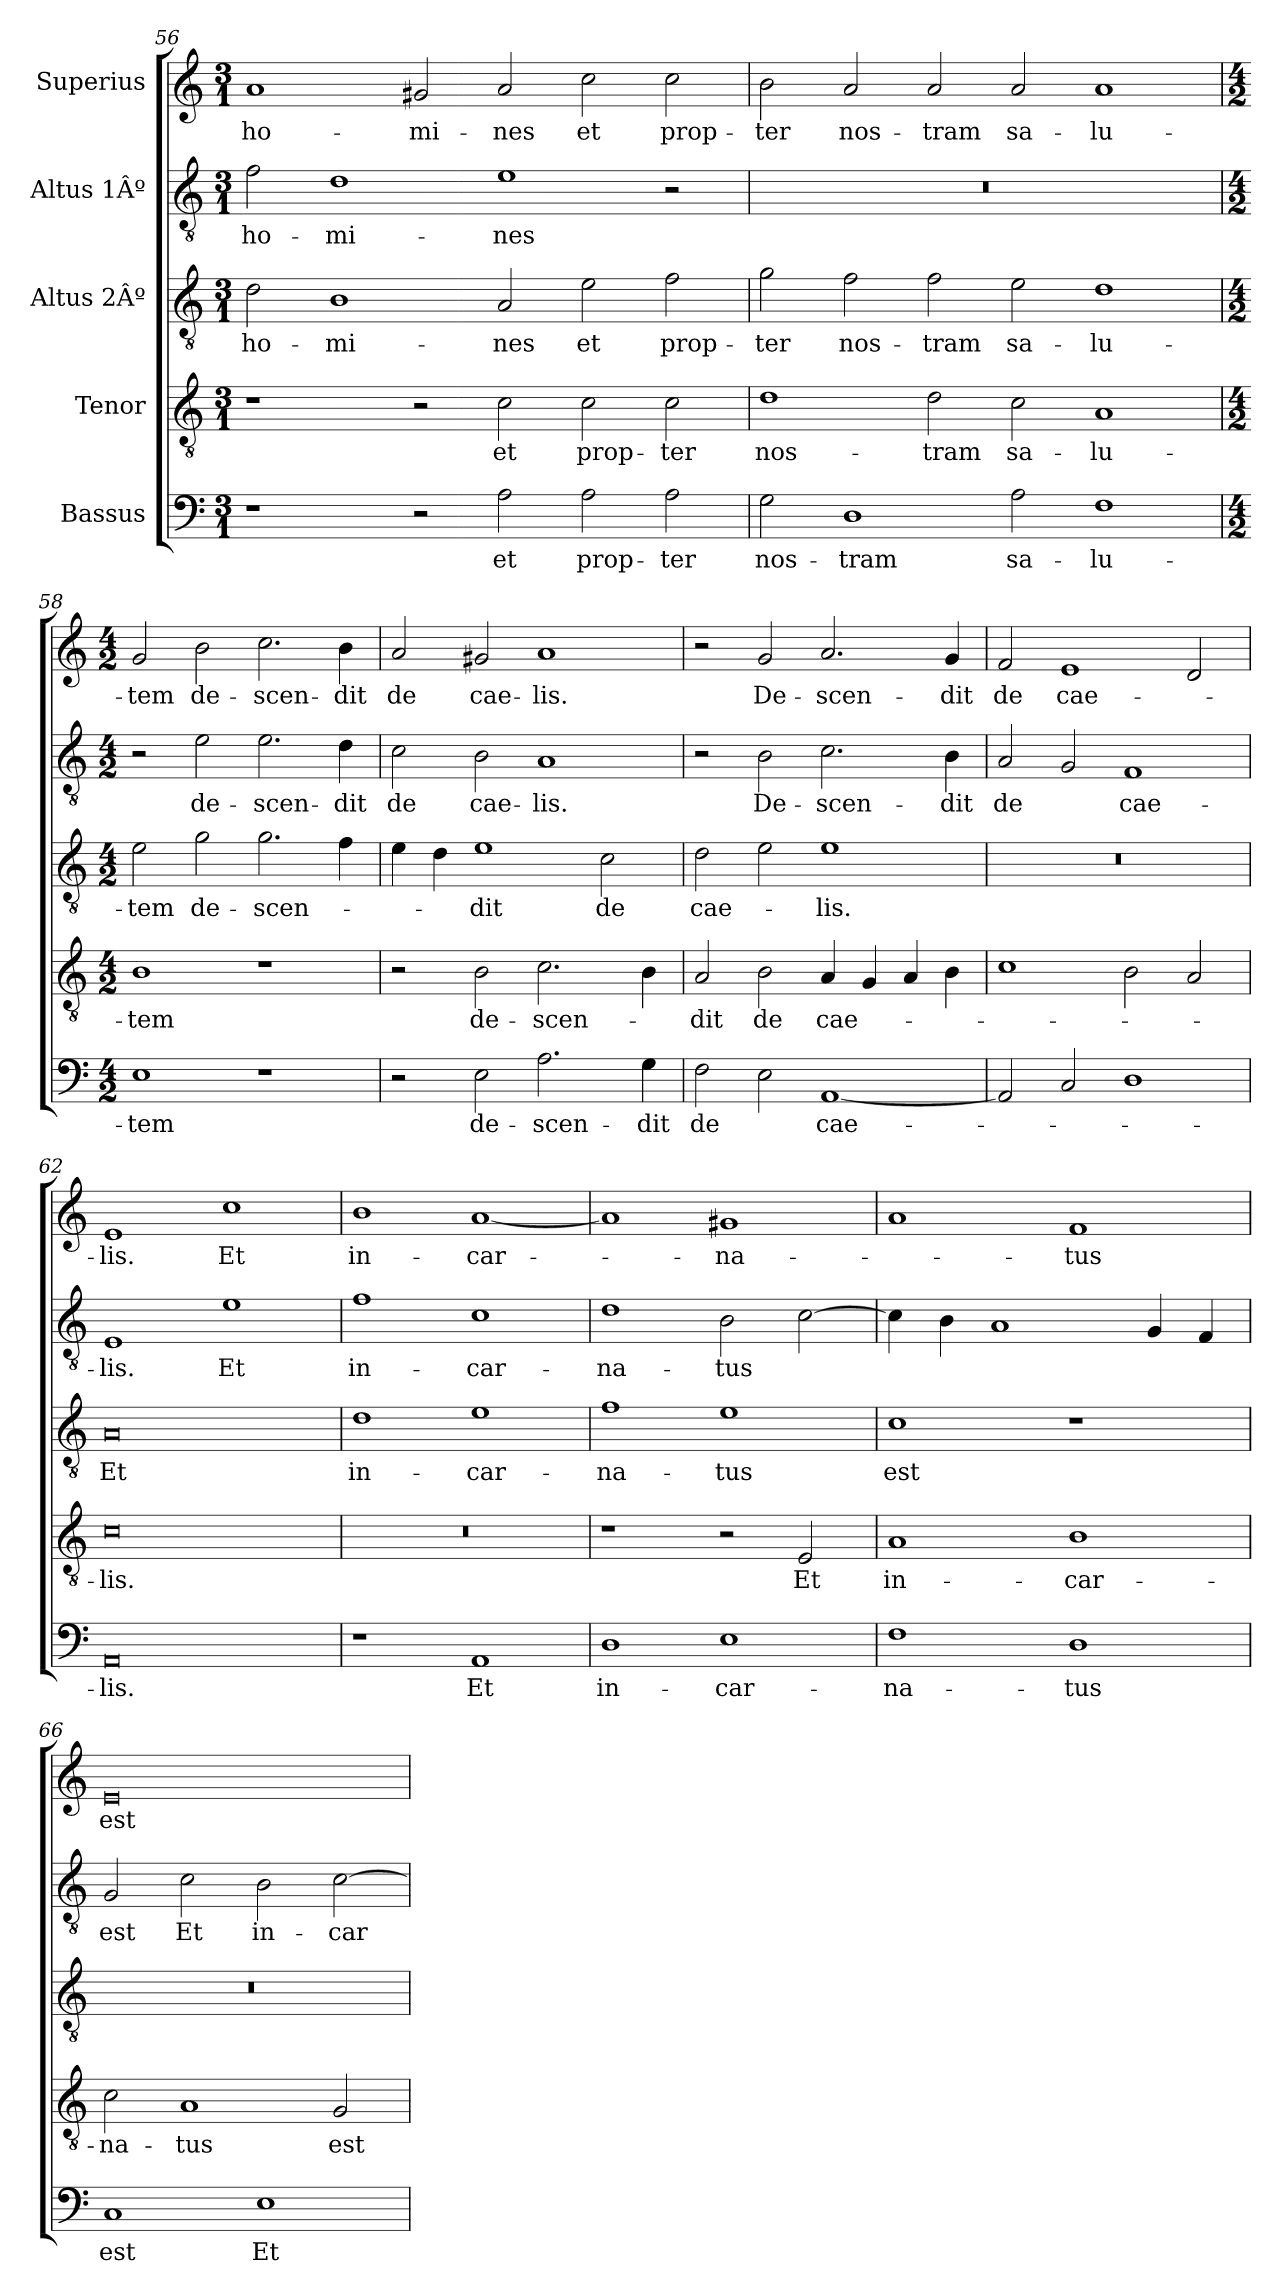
**kern	**text	**kern	**text	**kern	**text	**kern	**text	**kern	**text
*part5	*part5	*part4	*part4	*part3	*part3	*part2	*part2	*part1	*part1
*staff5	*staff5	*staff4	*staff4	*staff3	*staff3	*staff2	*staff2	*staff1	*staff1
*I"Bassus	*	*I"Tenor	*	*I"Altus 2Âº	*	*I"Altus 1Âº	*	*I"Superius	*
*clefF4	*	*clefGv2	*	*clefGv2	*	*clefGv2	*	*clefG2	*
*k[]	*	*k[]	*	*k[]	*	*k[]	*	*k[]	*
*M3/1	*	*M3/1	*	*M3/1	*	*M3/1	*	*M3/1	*
=56	=56	=56	=56	=56	=56	=56	=56	=56	=56
1r	.	1r	.	2d\	ho-	2f\	ho-	1a/	ho-
.	.	.	.	1B\	-mi-	1d\	-mi-	.	.
2r	.	2r	.	.	.	.	.	2g#X/	-mi-
2A\	et	2c\	et	2A/	-nes	1e\	-nes	2a/	-nes
2A\	prop-	2c\	prop-	2e\	et	.	.	2cc\	et
2A\	-ter	2c\	-ter	2f\	prop-	2r	.	2cc\	prop-
=57	=57	=57	=57	=57	=57	=57	=57	=57	=57
2G\	nos-	1d\	nos-	2g\	-ter	0.r	.	2b\	-ter
1D\	-tram	.	.	2f\	nos-	.	.	2a/	nos-
.	.	2d\	-tram	2f\	-tram	.	.	2a/	-tram
2A\	sa-	2c\	sa-	2e\	sa-	.	.	2a/	sa-
1F\	-lu-	1A/	-lu-	1d\	-lu-	.	.	1a/	-lu-
=58	=58	=58	=58	=58	=58	=58	=58	=58	=58
*M4/2	*	*M4/2	*	*M4/2	*	*M4/2	*	*M4/2	*
1E\	-tem	1B\	-tem	2e\	-tem	2r	.	2g/	-tem
.	.	.	.	2g\	de-	2e\	de-	2b\	de-
1r	.	1r	.	2.g\	-scen-	2.e\	-scen-	2.cc\	-scen-
.	.	.	.	4f\	.	4d\	-dit	4b\	-dit
=59	=59	=59	=59	=59	=59	=59	=59	=59	=59
2r	.	2r	.	4e\	.	2c\	de	2a/	de
.	.	.	.	4d\	.	.	.	.	.
2E\	de-	2B\	de-	1e\	-dit	2B\	cae-	2g#X/	cae-
2.A\	-scen-	2.c\	-scen-	.	.	1A/	-lis.	1a/	-lis.
.	.	.	.	2c\	de	.	.	.	.
4G\	-dit	4B\	.	.	.	.	.	.	.
=60	=60	=60	=60	=60	=60	=60	=60	=60	=60
2F\	de	2A/	-dit	2d\	cae-	2r	.	2r	.
2E\	.	2B\	de	2e\	.	2B\	De-	2g/	De-
[1AA/	cae-	4A/	cae-	1e\	-lis.	2.c\	-scen-	2.a/	-scen-
.	.	4G/	.	.	.	.	.	.	.
.	.	4A/	.	.	.	.	.	.	.
.	.	4B\	.	.	.	4B\	-dit	4g/	-dit
=61	=61	=61	=61	=61	=61	=61	=61	=61	=61
2AA/]	.	1c\	.	0r	.	2A/	de	2f/	de
2C/	.	.	.	.	.	2G/	.	1e/	cae-
1D\	.	2B\	.	.	.	1F/	cae-	.	.
.	.	2A/	.	.	.	.	.	2d/	.
=62	=62	=62	=62	=62	=62	=62	=62	=62	=62
0AA/	-lis.	0c\	-lis.	0A/	Et	1E/	-lis.	1e/	-lis.
.	.	.	.	.	.	1e\	Et	1cc\	Et
=63	=63	=63	=63	=63	=63	=63	=63	=63	=63
1r	.	0r	.	1d\	in-	1f\	in-	1b\	in-
1AA/	Et	.	.	1e\	-car-	1c\	-car-	[1a/	-car-
=64	=64	=64	=64	=64	=64	=64	=64	=64	=64
1D\	in-	1r	.	1f\	-na-	1d\	-na-	1a/]	.
1E\	-car-	2r	.	1e\	-tus	2B\	-tus	1g#X/	-na-
.	.	2E/	Et	.	.	[2c\	.	.	.
=65	=65	=65	=65	=65	=65	=65	=65	=65	=65
1F\	-na-	1A/	in-	1c\	est	4c\]	.	1a/	.
.	.	.	.	.	.	4B\	.	.	.
.	.	.	.	.	.	1A/	.	.	.
1D\	-tus	1B\	-car-	1r	.	.	.	1f/	-tus
.	.	.	.	.	.	4G/	.	.	.
.	.	.	.	.	.	4F/	.	.	.
=66	=66	=66	=66	=66	=66	=66	=66	=66	=66
1C/	est	2c\	-na-	0r	.	2G/	est	0e/	est
.	.	1A/	-tus	.	.	2c\	Et	.	.
1E\	Et	.	.	.	.	2B\	in-	.	.
.	.	2G/	est	.	.	[2c\	-car-	.	.
=	=	=	=	=	=	=	=	=	=
*-	*-	*-	*-	*-	*-	*-	*-	*-	*-
